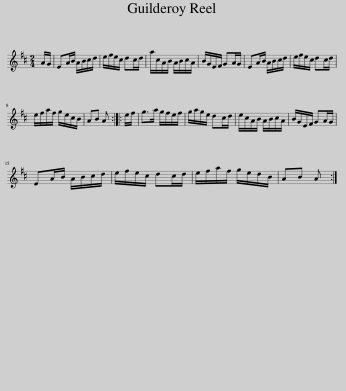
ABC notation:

X:1
L:1/8
M:2/4
I:linebreak $
K:D
V:1 treble
V:1
 A/G/ | EA/B/ A/B/c/d/ | e/f/e/c/ dc/d/ | a/c/A/B/ A/B/c/A/ | B/G/E/F/ GA/G/ | %5
 EA/B/ A/B/c/d/ | e/f/e/c/ dc/d/ |$ e/f/a/f/ g/e/c/B/ | AB A :: e/f/ | %10
 g>a g/f/e/f/ | g/a/g/e/ dc/d/ | e/c/A/B/ A/B/c/A/ | B/G/E/F/ GA/G/ |$ EA/B/ A/B/c/d/ | %15
 e/f/e/c/ dc/d/ | e/f/a/f/ g/e/d/B/ | AB A :| %18
